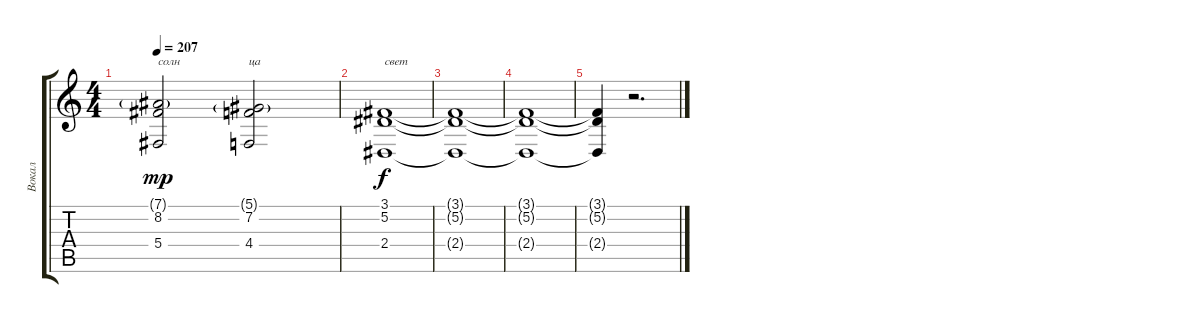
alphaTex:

\track ("Вокал" "Вокал") {instrument voiceoohs}
\staff {score tabs}
\tuning (Eb4 Bb3 Gb3 Db3 Ab2 Eb2) {hide}
\ts (4 4)
\tempo 207
\clef g2
\ks c
(7.1{g} 8.2 5.4).2{txt "солн" dy mp} (5.1{g} 7.2 4.4).2{txt "ца"} |
(3.1 5.2 2.4).1{txt "свет" dy f} |
(3.1{t} 5.2{t} 2.4{t}).1 |
(3.1{t} 5.2{t} 2.4{t}).1 |
(3.1{t} 5.2{t} 2.4{t}).4 r.2{d}
